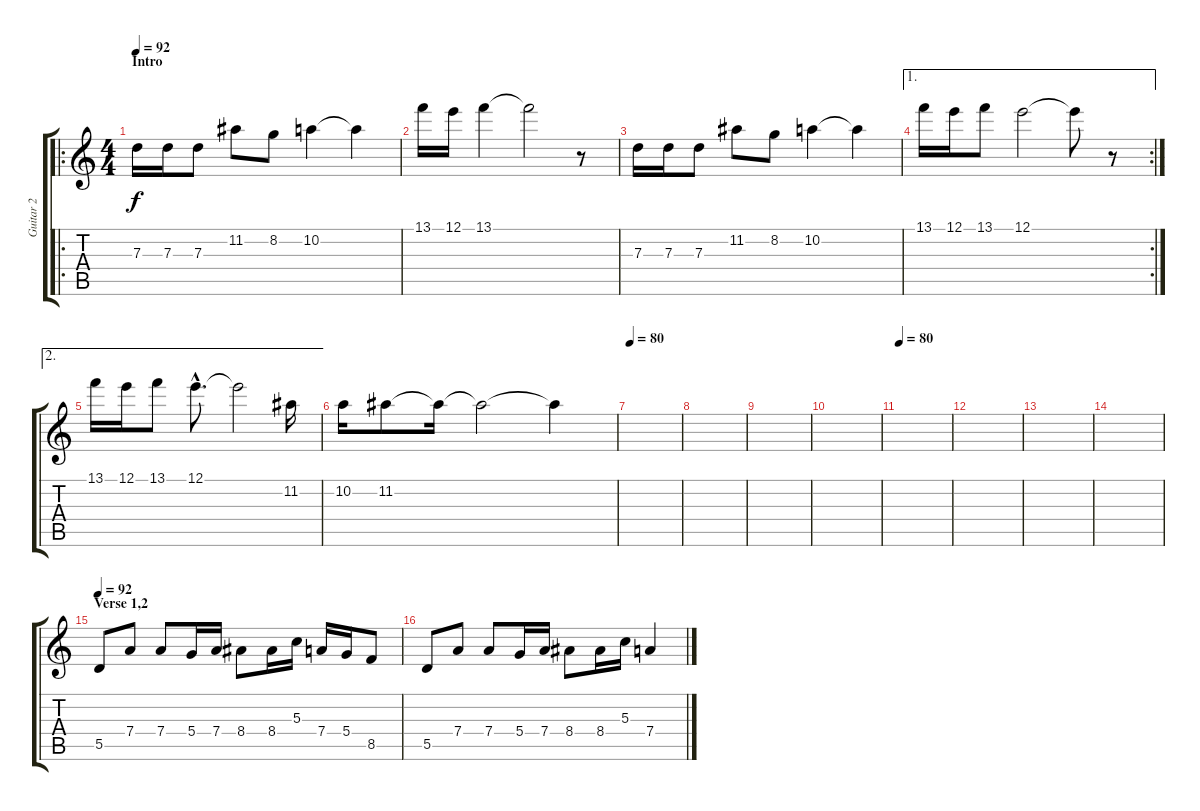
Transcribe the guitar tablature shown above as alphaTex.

\track ("Guitar 2" "Guitar 2") {instrument distortionguitar}
\staff {score tabs}
\tuning (E4 B3 G3 D3 A2 E2) {hide}
\ro
\ts (4 4)
\section ("" "Intro")
\tempo 92
\clef g2
\ks c
7.3.16{dy f volume 16 instrument distortionguitar} 7.3.16 7.3.8 11.2.8 8.2.8 10.2.4 10.2{t}.4 |
13.1.16{volume 12} 12.1.16 13.1.4 13.1{t}.2 r.8 |
7.3.16{volume 16} 7.3.16 7.3.8 11.2.8 8.2.8 10.2.4 10.2{t}.4 |
\ae 1
\rc 2
13.1.16{volume 12} 12.1.16 13.1.8 12.1.2 12.1{t}.8 r.8 |
\ae 2
13.1.16{volume 12} 12.1.16 13.1.8 12.1{hac}.8{d} 12.1{t}.2 11.2.16 |
10.2.16 11.2.8 11.2{t}.16 11.2{t}.2 11.2{t}.4 |
\tempo 80
|
|
|
|
\tempo 80
|
|
|
|
\section ("" "Verse 1,2")
\tempo 92
5.5.8{volume 16} 7.4.8 7.4.8 5.4.16 7.4.16 8.4.8 8.4.16 5.3.16 7.4.16 5.4.16 8.5.8 |
5.5.8 7.4.8 7.4.8 5.4.16 7.4.16 8.4.8 8.4.16 5.3.16 7.4.4
